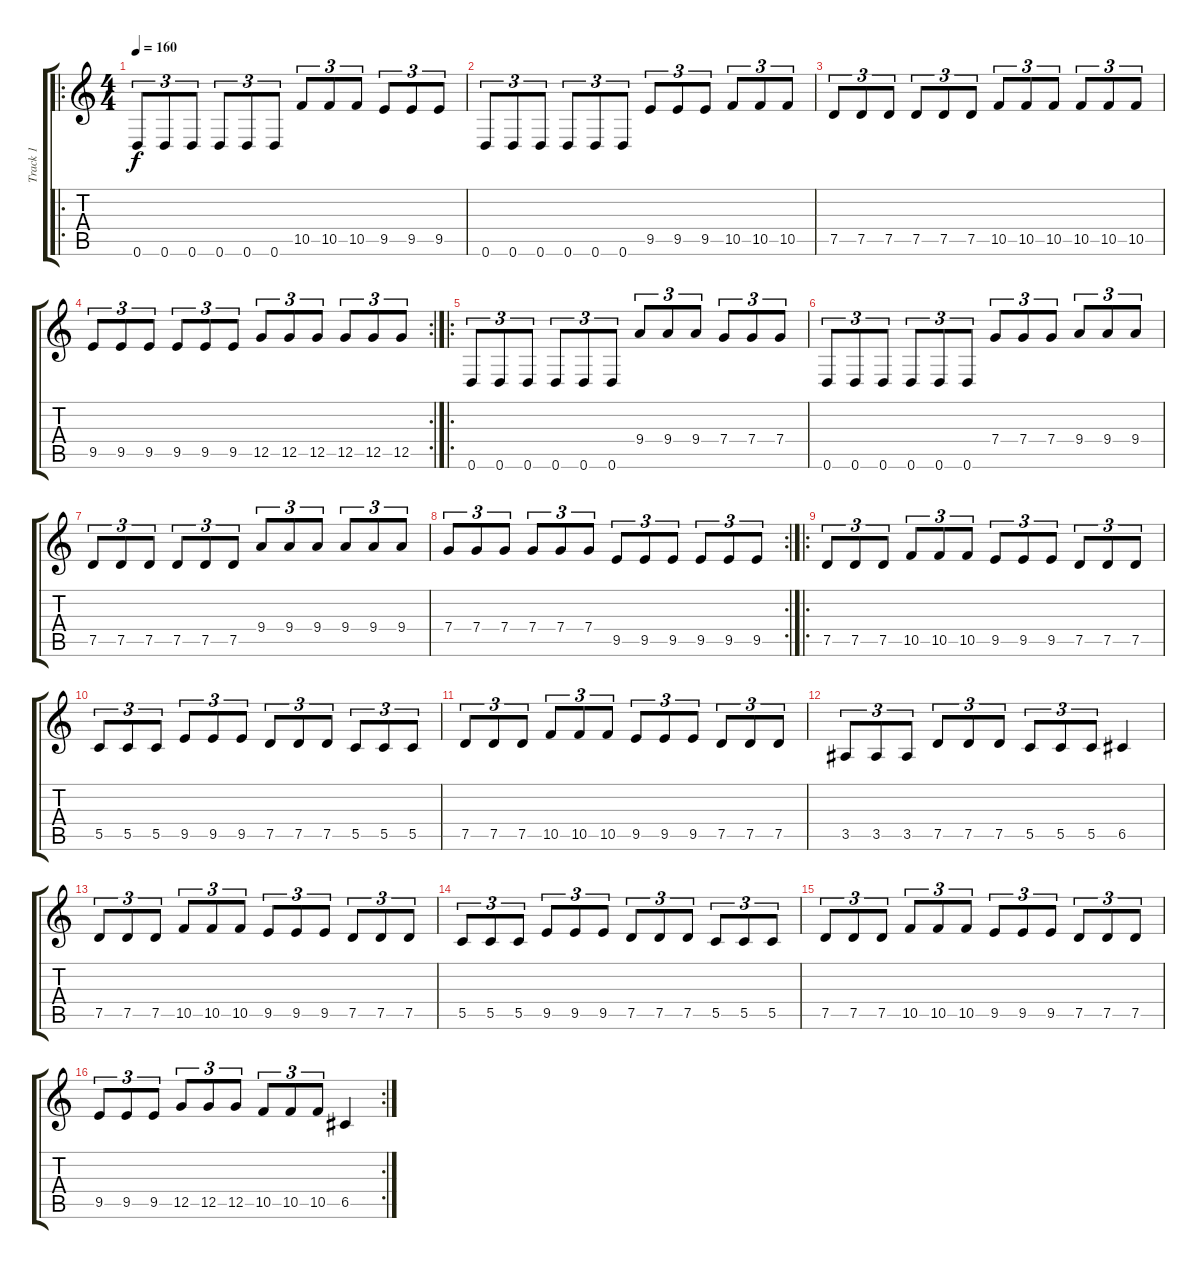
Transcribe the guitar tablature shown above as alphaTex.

\track ("Track 1" "Track 1") {instrument distortionguitar}
\staff {score tabs}
\tuning (D4 A3 F3 C3 G2 D2) {hide}
\ro
\ts (4 4)
\tempo 160
\clef g2
\ks c
0.6.8{tu (3 2) dy f} 0.6.8{tu (3 2)} 0.6.8{tu (3 2)} 0.6.8{tu (3 2)} 0.6.8{tu (3 2)} 0.6.8{tu (3 2)} 10.5.8{tu (3 2)} 10.5.8{tu (3 2)} 10.5.8{tu (3 2)} 9.5.8{tu (3 2)} 9.5.8{tu (3 2)} 9.5.8{tu (3 2)} |
0.6.8{tu (3 2)} 0.6.8{tu (3 2)} 0.6.8{tu (3 2)} 0.6.8{tu (3 2)} 0.6.8{tu (3 2)} 0.6.8{tu (3 2)} 9.5.8{tu (3 2)} 9.5.8{tu (3 2)} 9.5.8{tu (3 2)} 10.5.8{tu (3 2)} 10.5.8{tu (3 2)} 10.5.8{tu (3 2)} |
7.5.8{tu (3 2)} 7.5.8{tu (3 2)} 7.5.8{tu (3 2)} 7.5.8{tu (3 2)} 7.5.8{tu (3 2)} 7.5.8{tu (3 2)} 10.5.8{tu (3 2)} 10.5.8{tu (3 2)} 10.5.8{tu (3 2)} 10.5.8{tu (3 2)} 10.5.8{tu (3 2)} 10.5.8{tu (3 2)} |
\rc 2
9.5.8{tu (3 2)} 9.5.8{tu (3 2)} 9.5.8{tu (3 2)} 9.5.8{tu (3 2)} 9.5.8{tu (3 2)} 9.5.8{tu (3 2)} 12.5.8{tu (3 2)} 12.5.8{tu (3 2)} 12.5.8{tu (3 2)} 12.5.8{tu (3 2)} 12.5.8{tu (3 2)} 12.5.8{tu (3 2)} |
\ro
0.6.8{tu (3 2)} 0.6.8{tu (3 2)} 0.6.8{tu (3 2)} 0.6.8{tu (3 2)} 0.6.8{tu (3 2)} 0.6.8{tu (3 2)} 9.4.8{tu (3 2)} 9.4.8{tu (3 2)} 9.4.8{tu (3 2)} 7.4.8{tu (3 2)} 7.4.8{tu (3 2)} 7.4.8{tu (3 2)} |
0.6.8{tu (3 2)} 0.6.8{tu (3 2)} 0.6.8{tu (3 2)} 0.6.8{tu (3 2)} 0.6.8{tu (3 2)} 0.6.8{tu (3 2)} 7.4.8{tu (3 2)} 7.4.8{tu (3 2)} 7.4.8{tu (3 2)} 9.4.8{tu (3 2)} 9.4.8{tu (3 2)} 9.4.8{tu (3 2)} |
7.5.8{tu (3 2)} 7.5.8{tu (3 2)} 7.5.8{tu (3 2)} 7.5.8{tu (3 2)} 7.5.8{tu (3 2)} 7.5.8{tu (3 2)} 9.4.8{tu (3 2)} 9.4.8{tu (3 2)} 9.4.8{tu (3 2)} 9.4.8{tu (3 2)} 9.4.8{tu (3 2)} 9.4.8{tu (3 2)} |
\rc 2
7.4.8{tu (3 2)} 7.4.8{tu (3 2)} 7.4.8{tu (3 2)} 7.4.8{tu (3 2)} 7.4.8{tu (3 2)} 7.4.8{tu (3 2)} 9.5.8{tu (3 2)} 9.5.8{tu (3 2)} 9.5.8{tu (3 2)} 9.5.8{tu (3 2)} 9.5.8{tu (3 2)} 9.5.8{tu (3 2)} |
\ro
7.5.8{tu (3 2)} 7.5.8{tu (3 2)} 7.5.8{tu (3 2)} 10.5.8{tu (3 2)} 10.5.8{tu (3 2)} 10.5.8{tu (3 2)} 9.5.8{tu (3 2)} 9.5.8{tu (3 2)} 9.5.8{tu (3 2)} 7.5.8{tu (3 2)} 7.5.8{tu (3 2)} 7.5.8{tu (3 2)} |
5.5.8{tu (3 2)} 5.5.8{tu (3 2)} 5.5.8{tu (3 2)} 9.5.8{tu (3 2)} 9.5.8{tu (3 2)} 9.5.8{tu (3 2)} 7.5.8{tu (3 2)} 7.5.8{tu (3 2)} 7.5.8{tu (3 2)} 5.5.8{tu (3 2)} 5.5.8{tu (3 2)} 5.5.8{tu (3 2)} |
7.5.8{tu (3 2)} 7.5.8{tu (3 2)} 7.5.8{tu (3 2)} 10.5.8{tu (3 2)} 10.5.8{tu (3 2)} 10.5.8{tu (3 2)} 9.5.8{tu (3 2)} 9.5.8{tu (3 2)} 9.5.8{tu (3 2)} 7.5.8{tu (3 2)} 7.5.8{tu (3 2)} 7.5.8{tu (3 2)} |
3.5.8{tu (3 2)} 3.5.8{tu (3 2)} 3.5.8{tu (3 2)} 7.5.8{tu (3 2)} 7.5.8{tu (3 2)} 7.5.8{tu (3 2)} 5.5.8{tu (3 2)} 5.5.8{tu (3 2)} 5.5.8{tu (3 2)} 6.5.4 |
7.5.8{tu (3 2)} 7.5.8{tu (3 2)} 7.5.8{tu (3 2)} 10.5.8{tu (3 2)} 10.5.8{tu (3 2)} 10.5.8{tu (3 2)} 9.5.8{tu (3 2)} 9.5.8{tu (3 2)} 9.5.8{tu (3 2)} 7.5.8{tu (3 2)} 7.5.8{tu (3 2)} 7.5.8{tu (3 2)} |
5.5.8{tu (3 2)} 5.5.8{tu (3 2)} 5.5.8{tu (3 2)} 9.5.8{tu (3 2)} 9.5.8{tu (3 2)} 9.5.8{tu (3 2)} 7.5.8{tu (3 2)} 7.5.8{tu (3 2)} 7.5.8{tu (3 2)} 5.5.8{tu (3 2)} 5.5.8{tu (3 2)} 5.5.8{tu (3 2)} |
7.5.8{tu (3 2)} 7.5.8{tu (3 2)} 7.5.8{tu (3 2)} 10.5.8{tu (3 2)} 10.5.8{tu (3 2)} 10.5.8{tu (3 2)} 9.5.8{tu (3 2)} 9.5.8{tu (3 2)} 9.5.8{tu (3 2)} 7.5.8{tu (3 2)} 7.5.8{tu (3 2)} 7.5.8{tu (3 2)} |
\rc 2
9.5.8{tu (3 2)} 9.5.8{tu (3 2)} 9.5.8{tu (3 2)} 12.5.8{tu (3 2)} 12.5.8{tu (3 2)} 12.5.8{tu (3 2)} 10.5.8{tu (3 2)} 10.5.8{tu (3 2)} 10.5.8{tu (3 2)} 6.5.4
